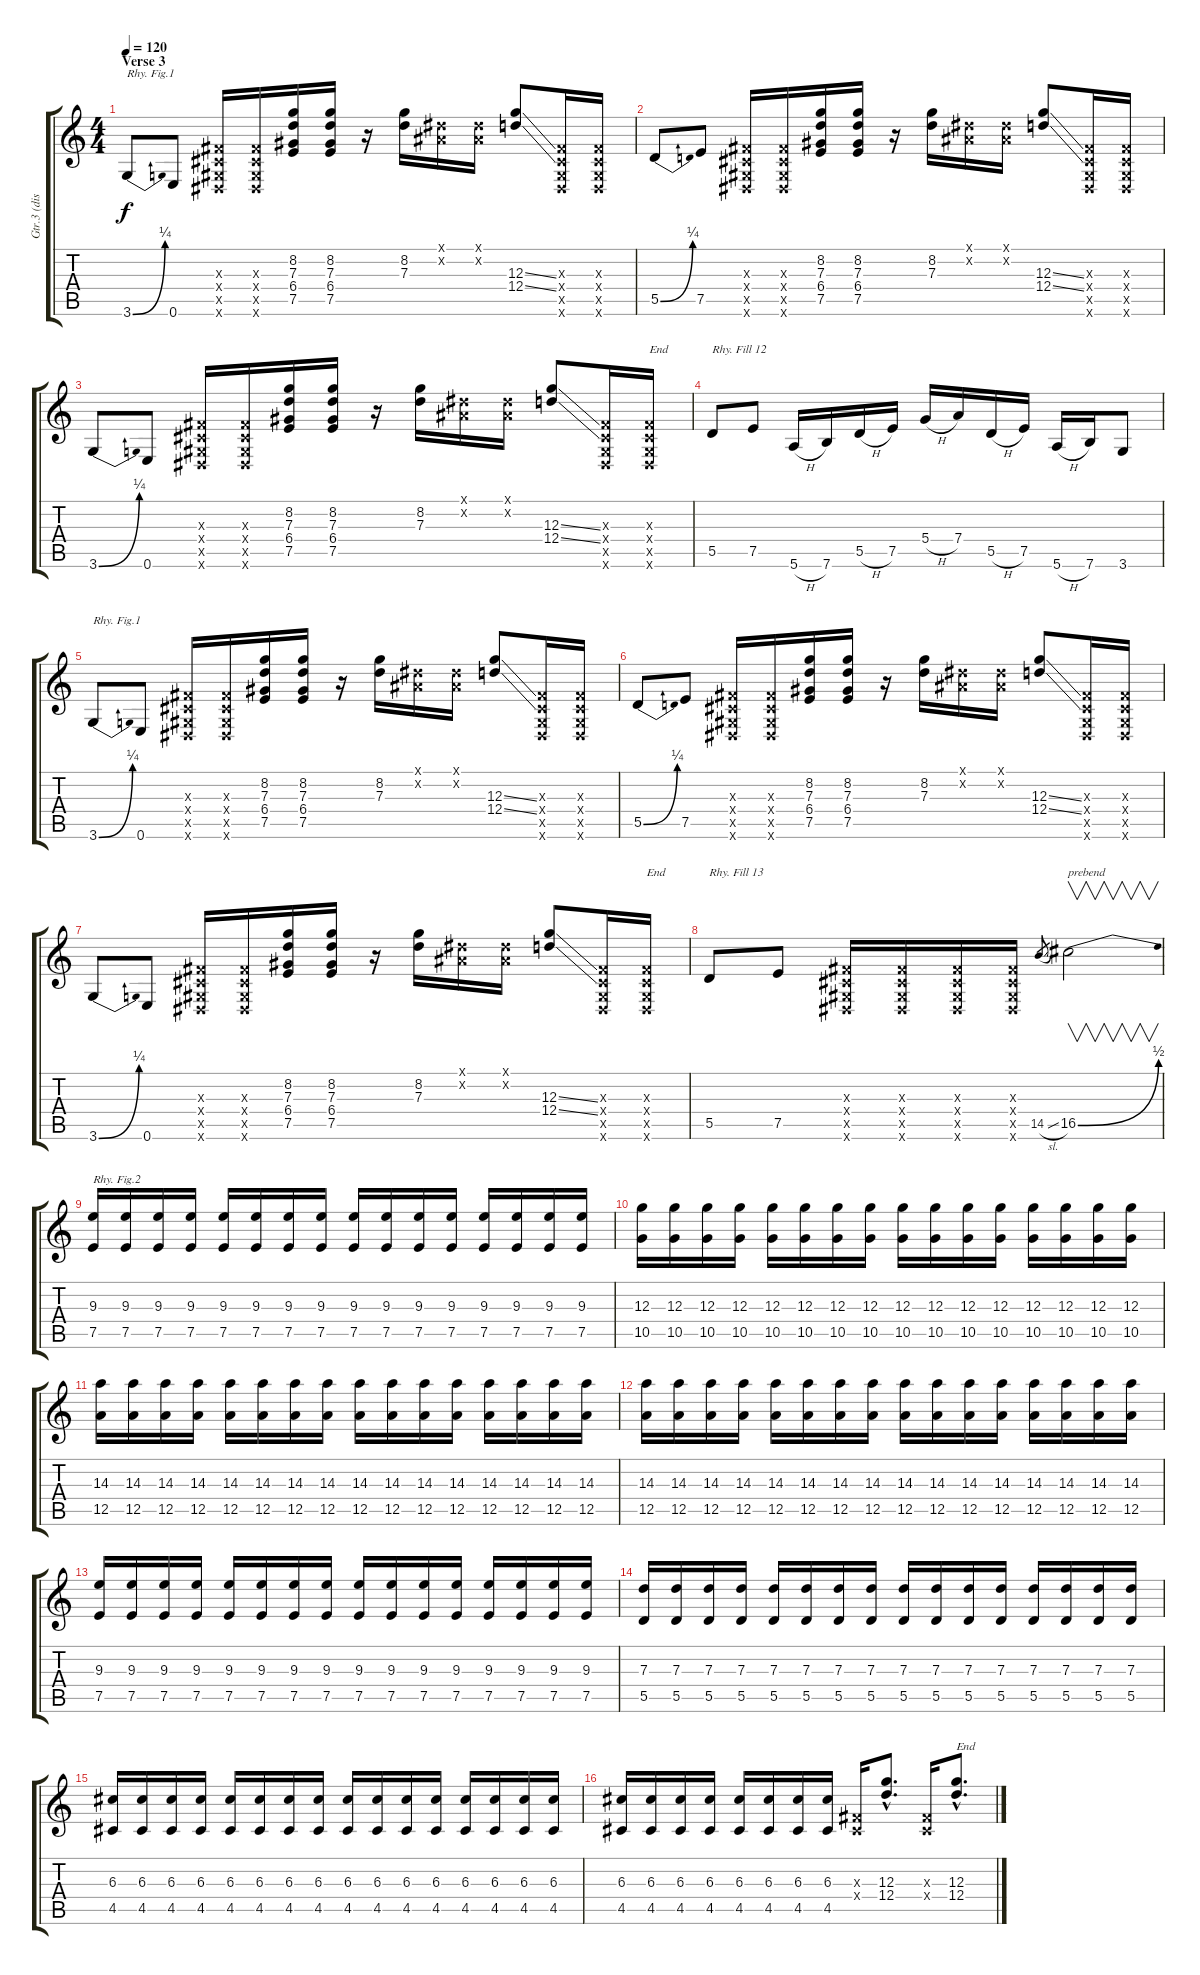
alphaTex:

\track ("Gtr.3 (dist.)" "Gtr.3 (dis") {instrument overdrivenguitar}
\staff {score tabs}
\tuning (E4 B3 G3 D3 A2 E2) {hide}
\ts (4 4)
\section ("" "Verse 3")
\tempo 120
\clef g2
\ks c
3.6{be (bend 0 0 60 1)}.8{txt "Rhy. Fig.1" dy f} 0.6.8 (-1.3{x} -1.4{x} -1.5{x} -1.6{x}).16 (-1.3{x} -1.4{x} -1.5{x} -1.6{x}).16 (8.2 7.3 6.4 7.5).16 (8.2 7.3 6.4 7.5).16 r.16 (8.2 7.3).16 (-1.1{x} -1.2{x}).16 (-1.1{x} -1.2{x}).16 (12.3{ss} 12.4{ss}).8 (-1.3{x} -1.4{x} -1.5{x} -1.6{x}).16 (-1.3{x} -1.4{x} -1.5{x} -1.6{x}).16 |
5.5{be (bend 0 0 60 1)}.8 7.5.8 (-1.3{x} -1.4{x} -1.5{x} -1.6{x}).16 (-1.3{x} -1.4{x} -1.5{x} -1.6{x}).16 (8.2 7.3 6.4 7.5).16 (8.2 7.3 6.4 7.5).16 r.16 (8.2 7.3).16 (-1.1{x} -1.2{x}).16 (-1.1{x} -1.2{x}).16 (12.3{ss} 12.4{ss}).8 (-1.3{x} -1.4{x} -1.5{x} -1.6{x}).16 (-1.3{x} -1.4{x} -1.5{x} -1.6{x}).16 |
3.6{be (bend 0 0 60 1)}.8 0.6.8 (-1.3{x} -1.4{x} -1.5{x} -1.6{x}).16 (-1.3{x} -1.4{x} -1.5{x} -1.6{x}).16 (8.2 7.3 6.4 7.5).16 (8.2 7.3 6.4 7.5).16 r.16 (8.2 7.3).16 (-1.1{x} -1.2{x}).16 (-1.1{x} -1.2{x}).16 (12.3{ss} 12.4{ss}).8 (-1.3{x} -1.4{x} -1.5{x} -1.6{x}).16 (-1.3{x} -1.4{x} -1.5{x} -1.6{x}).16{txt "End"} |
5.5.8{txt "Rhy. Fill 12"} 7.5.8 5.6{h}.16 7.6.16 5.5{h}.16 7.5.16 5.4{h}.16 7.4.16 5.5{h}.16 7.5.16 5.6{h}.16 7.6.16 3.6.8 |
3.6{be (bend 0 0 60 1)}.8{txt "Rhy. Fig.1"} 0.6.8 (-1.3{x} -1.4{x} -1.5{x} -1.6{x}).16 (-1.3{x} -1.4{x} -1.5{x} -1.6{x}).16 (8.2 7.3 6.4 7.5).16 (8.2 7.3 6.4 7.5).16 r.16 (8.2 7.3).16 (-1.1{x} -1.2{x}).16 (-1.1{x} -1.2{x}).16 (12.3{ss} 12.4{ss}).8 (-1.3{x} -1.4{x} -1.5{x} -1.6{x}).16 (-1.3{x} -1.4{x} -1.5{x} -1.6{x}).16 |
5.5{be (bend 0 0 60 1)}.8 7.5.8 (-1.3{x} -1.4{x} -1.5{x} -1.6{x}).16 (-1.3{x} -1.4{x} -1.5{x} -1.6{x}).16 (8.2 7.3 6.4 7.5).16 (8.2 7.3 6.4 7.5).16 r.16 (8.2 7.3).16 (-1.1{x} -1.2{x}).16 (-1.1{x} -1.2{x}).16 (12.3{ss} 12.4{ss}).8 (-1.3{x} -1.4{x} -1.5{x} -1.6{x}).16 (-1.3{x} -1.4{x} -1.5{x} -1.6{x}).16 |
3.6{be (bend 0 0 60 1)}.8 0.6.8 (-1.3{x} -1.4{x} -1.5{x} -1.6{x}).16 (-1.3{x} -1.4{x} -1.5{x} -1.6{x}).16 (8.2 7.3 6.4 7.5).16 (8.2 7.3 6.4 7.5).16 r.16 (8.2 7.3).16 (-1.1{x} -1.2{x}).16 (-1.1{x} -1.2{x}).16 (12.3{ss} 12.4{ss}).8 (-1.3{x} -1.4{x} -1.5{x} -1.6{x}).16 (-1.3{x} -1.4{x} -1.5{x} -1.6{x}).16{txt "End"} |
5.5.8{txt "Rhy. Fill 13"} 7.5.8 (-1.3{x} -1.4{x} -1.5{x} -1.6{x}).16 (-1.3{x} -1.4{x} -1.5{x} -1.6{x}).16 (-1.3{x} -1.4{x} -1.5{x} -1.6{x}).16 (-1.3{x} -1.4{x} -1.5{x} -1.6{x}).16 14.5{sl}.8{gr} 16.5{be (bend 0 0 60 2)}.2{v txt "prebend"} |
(9.3 7.5).16{txt "Rhy. Fig.2"} (9.3 7.5).16 (9.3 7.5).16 (9.3 7.5).16 (9.3 7.5).16 (9.3 7.5).16 (9.3 7.5).16 (9.3 7.5).16 (9.3 7.5).16 (9.3 7.5).16 (9.3 7.5).16 (9.3 7.5).16 (9.3 7.5).16 (9.3 7.5).16 (9.3 7.5).16 (9.3 7.5).16 |
(12.3 10.5).16 (12.3 10.5).16 (12.3 10.5).16 (12.3 10.5).16 (12.3 10.5).16 (12.3 10.5).16 (12.3 10.5).16 (12.3 10.5).16 (12.3 10.5).16 (12.3 10.5).16 (12.3 10.5).16 (12.3 10.5).16 (12.3 10.5).16 (12.3 10.5).16 (12.3 10.5).16 (12.3 10.5).16 |
(14.3 12.5).16 (14.3 12.5).16 (14.3 12.5).16 (14.3 12.5).16 (14.3 12.5).16 (14.3 12.5).16 (14.3 12.5).16 (14.3 12.5).16 (14.3 12.5).16 (14.3 12.5).16 (14.3 12.5).16 (14.3 12.5).16 (14.3 12.5).16 (14.3 12.5).16 (14.3 12.5).16 (14.3 12.5).16 |
(14.3 12.5).16 (14.3 12.5).16 (14.3 12.5).16 (14.3 12.5).16 (14.3 12.5).16 (14.3 12.5).16 (14.3 12.5).16 (14.3 12.5).16 (14.3 12.5).16 (14.3 12.5).16 (14.3 12.5).16 (14.3 12.5).16 (14.3 12.5).16 (14.3 12.5).16 (14.3 12.5).16 (14.3 12.5).16 |
(9.3 7.5).16 (9.3 7.5).16 (9.3 7.5).16 (9.3 7.5).16 (9.3 7.5).16 (9.3 7.5).16 (9.3 7.5).16 (9.3 7.5).16 (9.3 7.5).16 (9.3 7.5).16 (9.3 7.5).16 (9.3 7.5).16 (9.3 7.5).16 (9.3 7.5).16 (9.3 7.5).16 (9.3 7.5).16 |
(7.3 5.5).16 (7.3 5.5).16 (7.3 5.5).16 (7.3 5.5).16 (7.3 5.5).16 (7.3 5.5).16 (7.3 5.5).16 (7.3 5.5).16 (7.3 5.5).16 (7.3 5.5).16 (7.3 5.5).16 (7.3 5.5).16 (7.3 5.5).16 (7.3 5.5).16 (7.3 5.5).16 (7.3 5.5).16 |
(6.3 4.5).16 (6.3 4.5).16 (6.3 4.5).16 (6.3 4.5).16 (6.3 4.5).16 (6.3 4.5).16 (6.3 4.5).16 (6.3 4.5).16 (6.3 4.5).16 (6.3 4.5).16 (6.3 4.5).16 (6.3 4.5).16 (6.3 4.5).16 (6.3 4.5).16 (6.3 4.5).16 (6.3 4.5).16 |
(6.3 4.5).16 (6.3 4.5).16 (6.3 4.5).16 (6.3 4.5).16 (6.3 4.5).16 (6.3 4.5).16 (6.3 4.5).16 (6.3 4.5).16 (-1.3{x} -1.4{x}).16 (12.3{hac} 12.4{hac}).8{d} (-1.3{x} -1.4{x}).16 (12.3{hac} 12.4{hac}).8{d txt "End"}
